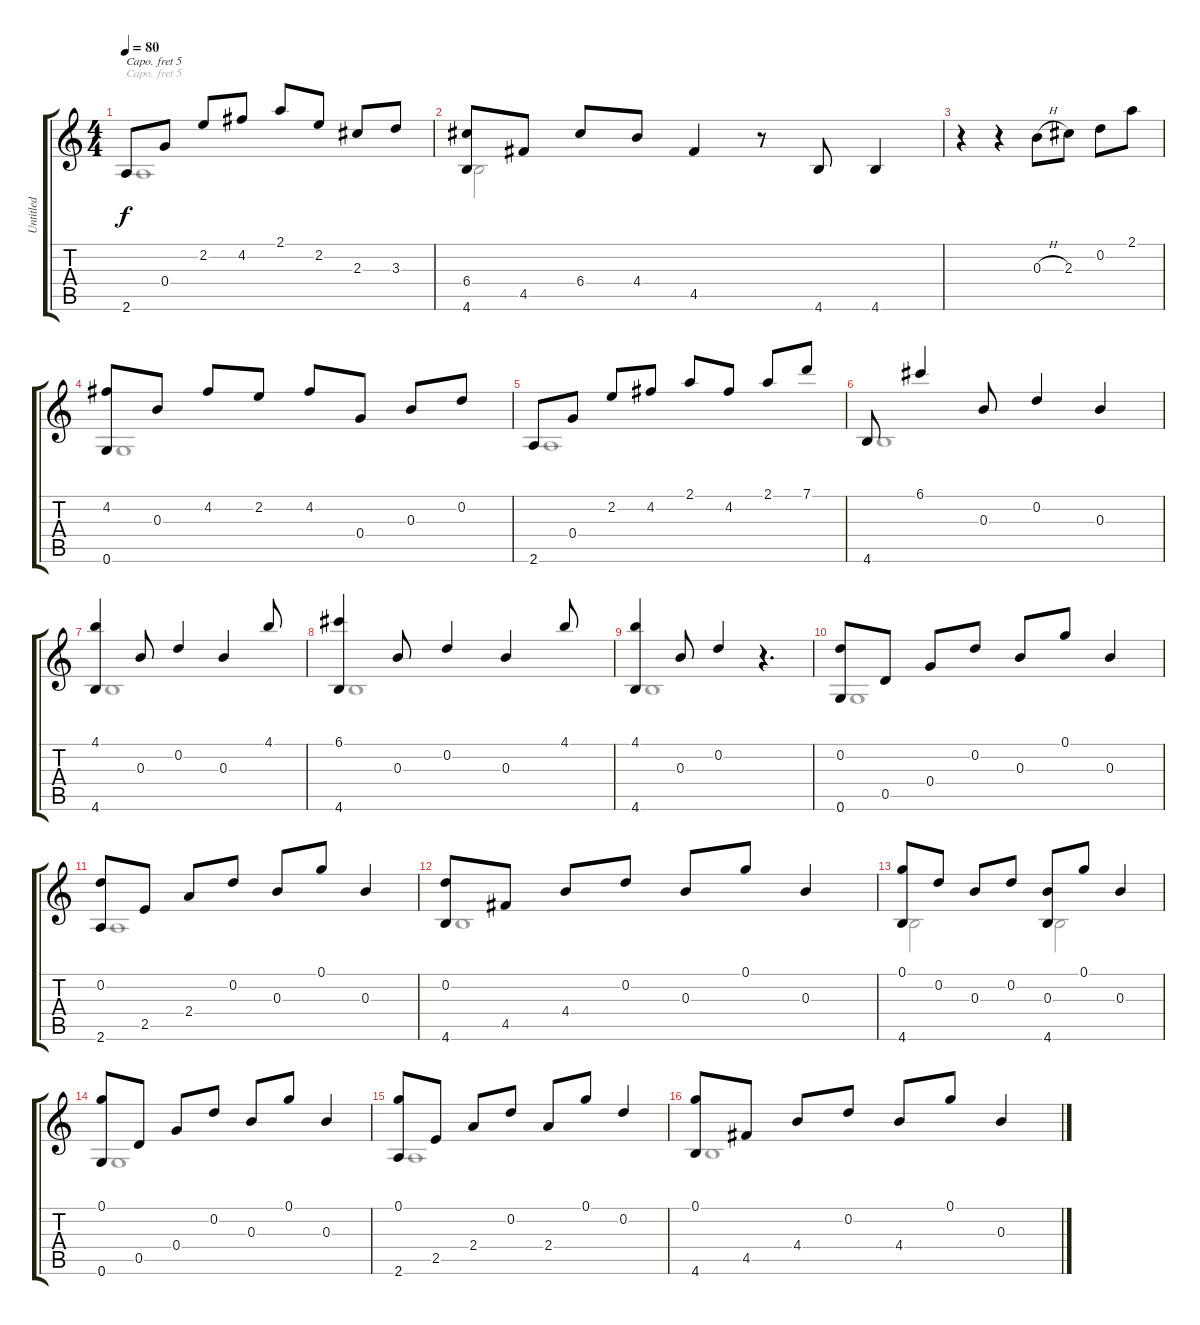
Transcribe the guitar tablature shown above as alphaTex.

\track ("Untitled" "Untitled") {instrument acousticguitarnylon}
\staff {score tabs}
\capo 5
\tuning (D4 A3 Gb3 D3 A2 D2) {hide}
\voice
\ts (4 4)
\tempo 80
\clef g2
\ks c
2.6.8{dy f} 0.4.8 2.2.8 4.2.8 2.1.8 2.2.8 2.3.8 3.3.8 |
(6.4 4.6).8 4.5.8 6.4.8 4.4.8 4.5.4 r.8 4.6.8 4.6.4 |
r.4 r.4 0.3{h}.8 2.3.8 0.2.8 2.1.8 |
(4.2 0.6).8 0.3.8 4.2.8 2.2.8 4.2.8 0.4.8 0.3.8 0.2.8 |
2.6.8 0.4.8 2.2.8 4.2.8 2.1.8 4.2.8 2.1.8 7.1.8 |
4.6.8 6.1.4 0.3.8 0.2.4 0.3.4 |
(4.1 4.6).4 0.3.8 0.2.4 0.3.4 4.1.8 |
(6.1 4.6).4 0.3.8 0.2.4 0.3.4 4.1.8 |
(4.1 4.6).4 0.3.8 0.2.4 r.4{d} |
(0.2 0.6).8 0.5.8 0.4.8 0.2.8 0.3.8 0.1.8 0.3.4 |
(0.2 2.6).8 2.5.8 2.4.8 0.2.8 0.3.8 0.1.8 0.3.4 |
(0.2 4.6).8 4.5.8 4.4.8 0.2.8 0.3.8 0.1.8 0.3.4 |
(0.1 4.6).8 0.2.8 0.3.8 0.2.8 (0.3 4.6).8 0.1.8 0.3.4 |
(0.1 0.6).8 0.5.8 0.4.8 0.2.8 0.3.8 0.1.8 0.3.4 |
(0.1 2.6).8 2.5.8 2.4.8 0.2.8 2.4.8 0.1.8 0.2.4 |
(0.1 4.6).8 4.5.8 4.4.8 0.2.8 4.4.8 0.1.8 0.3.4
\voice
\clef g2
\ottava regular
\simile none
\ks c
2.6.1{dy f} |
4.6.2 |
|
0.6.1 |
2.6.1 |
4.6.1 |
4.6.1 |
4.6.1 |
4.6.1 |
0.6.1 |
2.6.1 |
4.6.1 |
4.6.2 4.6.2 |
0.6.1 |
2.6.1 |
4.6.1
